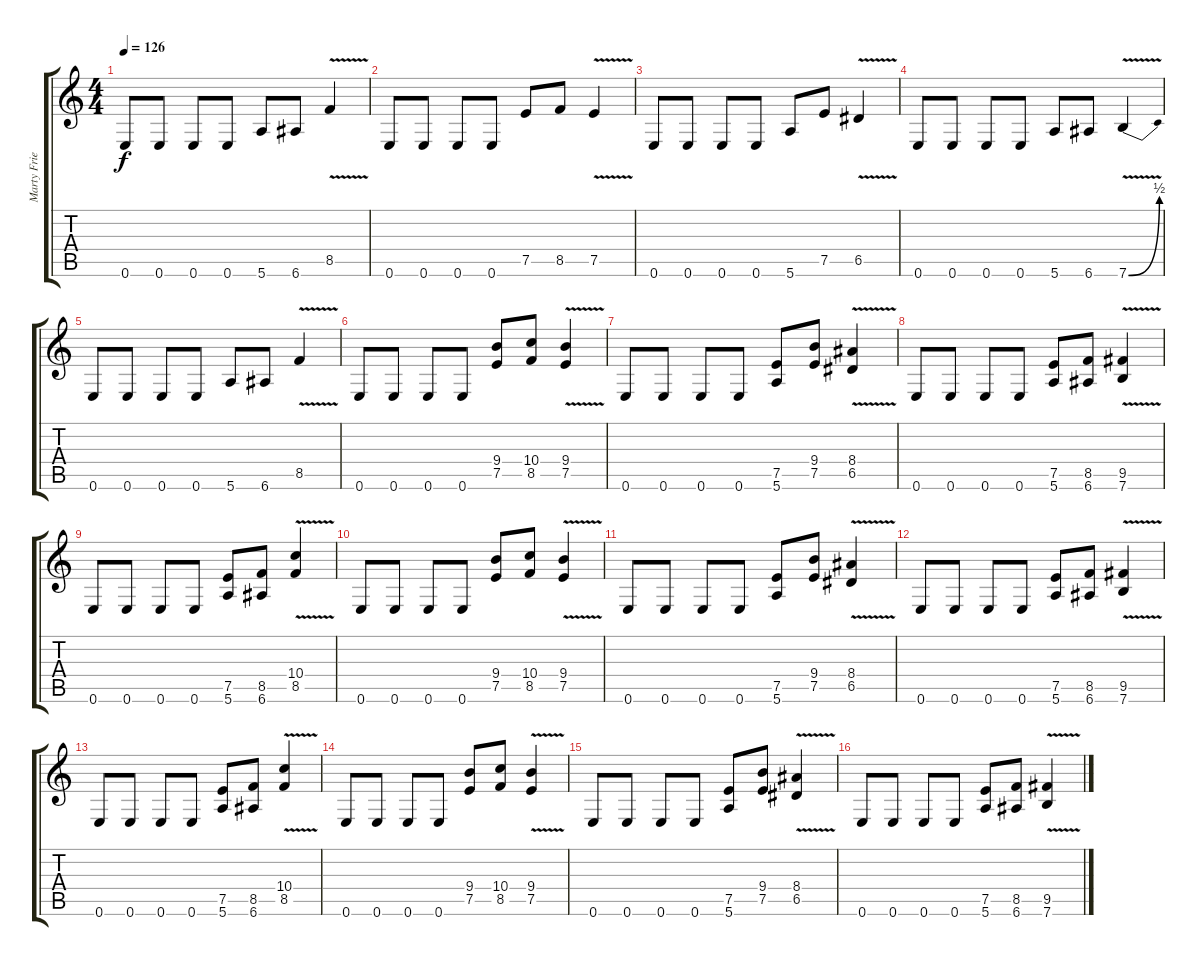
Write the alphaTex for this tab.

\track ("Marty Friedman" "Marty Frie") {instrument overdrivenguitar}
\staff {score tabs}
\tuning (E4 B3 G3 D3 A2 E2) {hide}
\ts (4 4)
\tempo 126
\clef g2
\ks c
0.6.8{dy f} 0.6.8 0.6.8 0.6.8 5.6.8 6.6.8 8.5{v}.4 |
0.6.8 0.6.8 0.6.8 0.6.8 7.5.8 8.5.8 7.5{v}.4 |
0.6.8 0.6.8 0.6.8 0.6.8 5.6.8 7.5.8 6.5{v}.4 |
0.6.8 0.6.8 0.6.8 0.6.8 5.6.8 6.6.8 7.6{be (bend 0 0 60 2) v}.4 |
0.6.8 0.6.8 0.6.8 0.6.8 5.6.8 6.6.8 8.5{v}.4 |
0.6.8 0.6.8 0.6.8 0.6.8 (9.4 7.5).8 (10.4 8.5).8 (9.4{v} 7.5{v}).4 |
0.6.8 0.6.8 0.6.8 0.6.8 (7.5 5.6).8 (9.4 7.5).8 (8.4{v} 6.5{v}).4 |
0.6.8 0.6.8 0.6.8 0.6.8 (7.5 5.6).8 (8.5 6.6).8 (9.5{v} 7.6{v}).4 |
0.6.8 0.6.8 0.6.8 0.6.8 (7.5 5.6).8 (8.5 6.6).8 (10.4{v} 8.5{v}).4 |
0.6.8 0.6.8 0.6.8 0.6.8 (9.4 7.5).8 (10.4 8.5).8 (9.4{v} 7.5{v}).4 |
0.6.8 0.6.8 0.6.8 0.6.8 (7.5 5.6).8 (9.4 7.5).8 (8.4{v} 6.5{v}).4 |
0.6.8 0.6.8 0.6.8 0.6.8 (7.5 5.6).8 (8.5 6.6).8 (9.5{v} 7.6{v}).4 |
0.6.8 0.6.8 0.6.8 0.6.8 (7.5 5.6).8 (8.5 6.6).8 (10.4{v} 8.5{v}).4 |
0.6.8 0.6.8 0.6.8 0.6.8 (9.4 7.5).8 (10.4 8.5).8 (9.4{v} 7.5{v}).4 |
0.6.8 0.6.8 0.6.8 0.6.8 (7.5 5.6).8 (9.4 7.5).8 (8.4{v} 6.5{v}).4 |
0.6.8 0.6.8 0.6.8 0.6.8 (7.5 5.6).8 (8.5 6.6).8 (9.5{v} 7.6{v}).4
